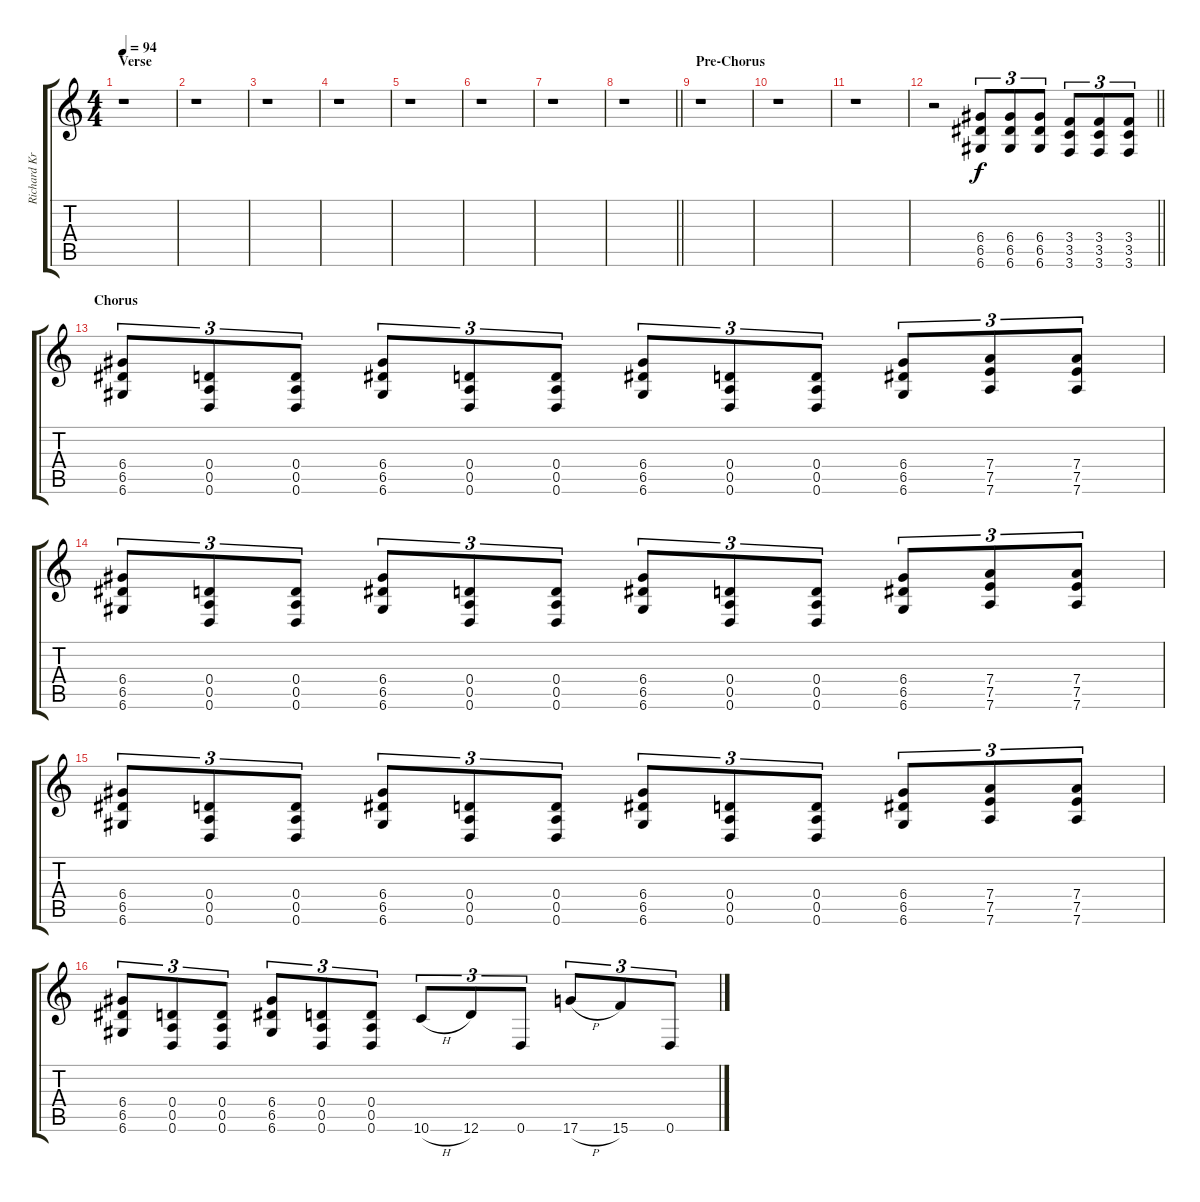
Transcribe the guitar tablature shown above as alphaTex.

\track ("Richard Kruspe [Gtr. I]" "Richard Kr") {instrument distortionguitar}
\staff {score tabs}
\tuning (E4 B3 G3 D3 A2 D2) {hide}
\ts (4 4)
\section ("" "Verse")
\tempo 94
\clef g2
\ks c
r.1{dy f} |
r.1 |
r.1 |
r.1 |
r.1 |
r.1 |
r.1 |
\barLineRight lightlight
r.1 |
\section ("" "Pre-Chorus")
r.1 |
r.1 |
r.1 |
\barLineRight lightlight
r.2 (6.4 6.5 6.6).8{tu (3 2)} (6.4 6.5 6.6).8{tu (3 2)} (6.4 6.5 6.6).8{tu (3 2)} (3.4 3.5 3.6).8{tu (3 2)} (3.4 3.5 3.6).8{tu (3 2)} (3.4 3.5 3.6).8{tu (3 2)} |
\section ("" "Chorus")
(6.4 6.5 6.6).8{tu (3 2)} (0.4 0.5 0.6).8{tu (3 2)} (0.4 0.5 0.6).8{tu (3 2)} (6.4 6.5 6.6).8{tu (3 2)} (0.4 0.5 0.6).8{tu (3 2)} (0.4 0.5 0.6).8{tu (3 2)} (6.4 6.5 6.6).8{tu (3 2)} (0.4 0.5 0.6).8{tu (3 2)} (0.4 0.5 0.6).8{tu (3 2)} (6.4 6.5 6.6).8{tu (3 2)} (7.4 7.5 7.6).8{tu (3 2)} (7.4 7.5 7.6).8{tu (3 2)} |
(6.4 6.5 6.6).8{tu (3 2)} (0.4 0.5 0.6).8{tu (3 2)} (0.4 0.5 0.6).8{tu (3 2)} (6.4 6.5 6.6).8{tu (3 2)} (0.4 0.5 0.6).8{tu (3 2)} (0.4 0.5 0.6).8{tu (3 2)} (6.4 6.5 6.6).8{tu (3 2)} (0.4 0.5 0.6).8{tu (3 2)} (0.4 0.5 0.6).8{tu (3 2)} (6.4 6.5 6.6).8{tu (3 2)} (7.4 7.5 7.6).8{tu (3 2)} (7.4 7.5 7.6).8{tu (3 2)} |
(6.4 6.5 6.6).8{tu (3 2)} (0.4 0.5 0.6).8{tu (3 2)} (0.4 0.5 0.6).8{tu (3 2)} (6.4 6.5 6.6).8{tu (3 2)} (0.4 0.5 0.6).8{tu (3 2)} (0.4 0.5 0.6).8{tu (3 2)} (6.4 6.5 6.6).8{tu (3 2)} (0.4 0.5 0.6).8{tu (3 2)} (0.4 0.5 0.6).8{tu (3 2)} (6.4 6.5 6.6).8{tu (3 2)} (7.4 7.5 7.6).8{tu (3 2)} (7.4 7.5 7.6).8{tu (3 2)} |
(6.4 6.5 6.6).8{tu (3 2)} (0.4 0.5 0.6).8{tu (3 2)} (0.4 0.5 0.6).8{tu (3 2)} (6.4 6.5 6.6).8{tu (3 2)} (0.4 0.5 0.6).8{tu (3 2)} (0.4 0.5 0.6).8{tu (3 2)} 10.6{h}.8{tu (3 2)} 12.6.8{tu (3 2)} 0.6.8{tu (3 2)} 17.6{h}.8{tu (3 2)} 15.6.8{tu (3 2)} 0.6.8{tu (3 2)}
